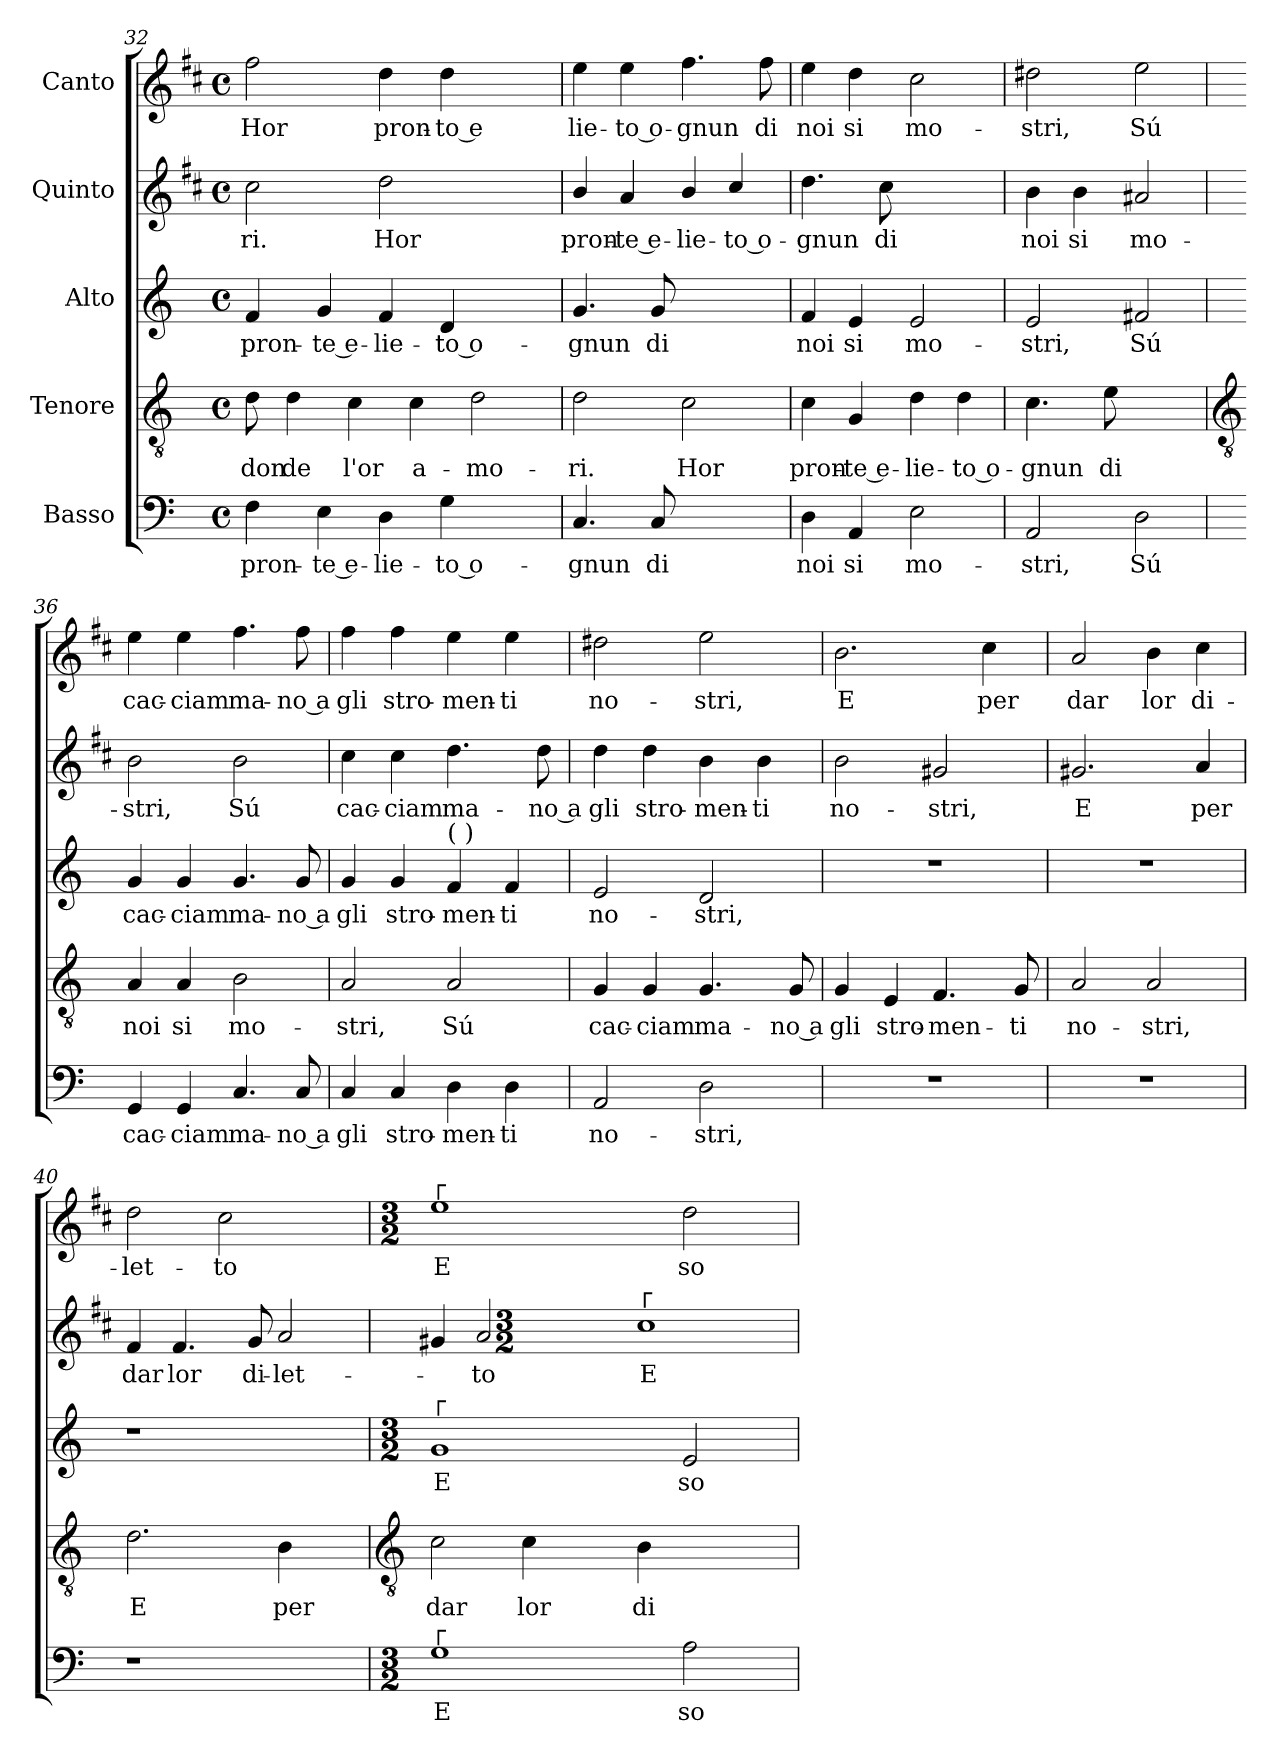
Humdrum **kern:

**kern	**text	**kern	**text	**kern	**text	**kern	**text	**kern	**text
*part5	*part5	*part4	*part4	*part3	*part3	*part2	*part2	*part1	*part1
*staff5	*staff5	*staff4	*staff4	*staff3	*staff3	*staff2	*staff2	*staff1	*staff1
*I"Basso	*	*I"Tenore	*	*I"Alto	*	*I"Quinto	*	*I"Canto	*
*clefF4	*	*clefGv2	*	*clefG2	*	*clefG2	*	*clefG2	*
*	*	*	*	*	*	*ITrd1c2	*	*ITrd1c2	*
*k[]	*	*k[]	*	*k[]	*	*k[]	*	*k[]	*
*C:	*	*C:	*	*C:	*	*C:	*	*C:	*
*M4/4	*	*M4/4	*	*M4/4	*	*M4/4	*	*M4/4	*
*met(c)	*	*met(c)	*	*met(c)	*	*met(c)	*	*met(c)	*
=32	=32	=32	=32	=32	=32	=32	=32	=32	=32
!	!LO:LY:b	!	!LO:LY:b	!	!LO:LY:b	!	!LO:LY:b	!	!LO:LY:b
*	*	*	*	*	*	*^	*	*	*
4F	pron-	8d	don	4f	pron-	2b	4.ryy	-ri.	2ee	Hor
!	!	!	!LO:LY:b	!	!	!	!	!	!	!
.	.	4d	de	.	.	.	.	.	.	.
!	!LO:LY:b	!	!	!	!LO:LY:b	!	!	!	!	!
4E	-te e-	.	.	4g	-te e-	.	.	.	.	.
!	!	!	!LO:LY:b	!	!	!	!	!	!	!
.	.	4c	l'or	.	.	.	1ryy	.	.	.
!	!LO:LY:b	!	!	!	!LO:LY:b	!	!	!LO:LY:b	!	!LO:LY:b
4D	-lie-	.	.	4f	-lie-	2cc	.	Hor	4cc	pron-
!	!	!	!LO:LY:b	!	!	!	!	!	!	!
.	.	4c	a-	.	.	.	.	.	.	.
!	!LO:LY:b	!	!	!	!LO:LY:b	!	!	!	!	!LO:LY:b
4G	-to o-	.	.	4d	-to o-	.	.	.	4cc	-to e
!	!	!	!LO:LY:b	!	!	!	!	!	!	!
.	.	2d	-mo-	.	.	.	.	.	.	.
4.ryy	.	.	.	4.ryy	.	4.ryy	.	.	4.ryy	.
=33	=33	=33	=33	=33	=33	=33	=33	=33	=33	=33
!	!LO:LY:b	!	!LO:LY:b	!	!LO:LY:b	!	!	!LO:LY:b	!	!LO:LY:b
4.C	-gnun	2d	-ri.	4.g	-gnun	4a	1ryy	pron-	4dd	lie-
!	!	!	!	!	!	!	!	!LO:LY:b	!	!LO:LY:b
.	.	.	.	.	.	4g	.	-te e-	4dd	-to o-
!	!LO:LY:b	!	!	!	!LO:LY:b	!	!	!	!	!
8C	di	.	.	8g	di	.	.	.	.	.
!	!	!	!LO:LY:b	!	!	!	!	!LO:LY:b	!	!LO:LY:b
2ryy	.	2c	Hor	2ryy	.	4a	.	-lie-	4.ee	-gnun
!	!	!	!	!	!	!	!	!LO:LY:b	!	!
.	.	.	.	.	.	4b	.	-to o-	.	.
!	!	!	!	!	!	!	!	!	!	!LO:LY:b
.	.	.	.	.	.	.	.	.	8ee	di
!!LO:LB:g=z
=34	=34	=34	=34	=34	=34	=34	=34	=34	=34	=34
!	!LO:LY:b	!	!LO:LY:b	!	!LO:LY:b	!	!	!LO:LY:b	!	!LO:LY:b
4D	noi	4c	pron-	4f	noi	4.cc	2ryy	-gnun	4dd	noi
!	!LO:LY:b	!	!LO:LY:b	!	!LO:LY:b	!	!	!	!	!LO:LY:b
4AA	si	4G	-te e-	4e	si	.	.	.	4cc	si
!	!	!	!	!	!	!	!	!LO:LY:b	!	!
.	.	.	.	.	.	8b	.	di	.	.
!	!LO:LY:b	!	!LO:LY:b	!	!LO:LY:b	!	!	!	!	!LO:LY:b
2E	mo-	4d	-lie-	2e	mo-	2ryy	2ryy	.	2b	mo-
!	!	!	!LO:LY:b	!	!	!	!	!	!	!
.	.	4d	-to o-	.	.	.	.	.	.	.
*	*	*	*	*	*	*v	*v	*	*	*
!!LO:LB:g=z
=35	=35	=35	=35	=35	=35	=35	=35	=35	=35
!	!LO:LY:b	!	!LO:LY:b	!	!LO:LY:b	!	!LO:LY:b	!	!LO:LY:b
2AA	-stri,	4.c	-gnun	2e	-stri,	4a	noi	2cc#X	-stri,
!	!	!	!	!	!	!	!LO:LY:b	!	!
.	.	.	.	.	.	4a	si	.	.
!	!	!	!LO:LY:b	!	!	!	!	!	!
.	.	8e	di	.	.	.	.	.	.
!	!LO:LY:b	!	!	!	!LO:LY:b	!	!LO:LY:b	!	!LO:LY:b
2D	Sú	2ryy	.	2f#X	Sú	2g#X	mo-	2dd	Sú
!!LO:LB:g=z
=36	=36	=36	=36	=36	=36	=36	=36	=36	=36
*	*	*clefGv2	*	*	*	*	*	*	*
!	!LO:LY:b	!	!LO:LY:b	!	!LO:LY:b	!	!LO:LY:b	!	!LO:LY:b
4GG	cac-	4A	noi	4g	cac-	2a	-stri,	4dd	cac-
!	!LO:LY:b	!	!LO:LY:b	!	!LO:LY:b	!	!	!	!LO:LY:b
4GG	-ciam	4A	si	4g	-ciam	.	.	4dd	-ciam
!	!LO:LY:b	!	!LO:LY:b	!	!LO:LY:b	!	!LO:LY:b	!	!LO:LY:b
4.C	ma-	2B	mo-	4.g	ma-	2a	Sú	4.ee	ma-
!	!LO:LY:b	!	!	!	!LO:LY:b	!	!	!	!LO:LY:b
8C	-no a	.	.	8g	-no a	.	.	8ee	-no a
=37	=37	=37	=37	=37	=37	=37	=37	=37	=37
!	!LO:LY:b	!	!LO:LY:b	!	!LO:LY:b	!	!LO:LY:b	!	!LO:LY:b
4C	gli	2A	-stri,	4g	gli	4b	cac-	4ee	gli
!	!LO:LY:b	!	!	!	!LO:LY:b	!	!LO:LY:b	!	!LO:LY:b
4C	stro-	.	.	4g	stro-	4b	-ciam	4ee	stro-
!	!	!	!	!LO:TX:a:t=(  )	!	!	!	!	!
!	!LO:LY:b	!	!LO:LY:b	!	!LO:LY:b	!	!LO:LY:b	!	!LO:LY:b
4D	-men-	2A	Sú	4f	-men-	4.cc	ma-	4dd	-men-
!	!LO:LY:b	!	!	!	!LO:LY:b	!	!	!	!LO:LY:b
4D	-ti	.	.	4f	-ti	.	.	4dd	-ti
!	!	!	!	!	!	!	!LO:LY:b	!	!
.	.	.	.	.	.	8cc	-no a	.	.
=38	=38	=38	=38	=38	=38	=38	=38	=38	=38
!	!LO:LY:b	!	!LO:LY:b	!	!LO:LY:b	!	!LO:LY:b	!	!LO:LY:b
2AA	no-	4G	cac-	2e	no-	4cc	gli	2cc#X	no-
!	!	!	!LO:LY:b	!	!	!	!LO:LY:b	!	!
.	.	4G	-ciam	.	.	4cc	stro-	.	.
!	!LO:LY:b	!	!LO:LY:b	!	!LO:LY:b	!	!LO:LY:b	!	!LO:LY:b
2D	-stri,	4.G	ma-	2d	-stri,	4a	-men-	2dd	-stri,
!	!	!	!	!	!	!	!LO:LY:b	!	!
.	.	.	.	.	.	4a	-ti	.	.
!	!	!	!LO:LY:b	!	!	!	!	!	!
.	.	8G	-no a	.	.	.	.	.	.
=39	=39	=39	=39	=39	=39	=39	=39	=39	=39
!	!	!	!LO:LY:b	!	!	!	!LO:LY:b	!	!LO:LY:b
1r	.	4G	gli	1r	.	2a	no-	2.a	E
!	!	!	!LO:LY:b	!	!	!	!	!	!
.	.	4E	stro-	.	.	.	.	.	.
!	!	!	!LO:LY:b	!	!	!	!LO:LY:b	!	!
.	.	4.F	-men-	.	.	2f#X	-stri,	.	.
!	!	!	!	!	!	!	!	!	!LO:LY:b
.	.	.	.	.	.	.	.	4b	per
!	!	!	!LO:LY:b	!	!	!	!	!	!
.	.	8G	-ti	.	.	.	.	.	.
!!LO:LB:g=z
=40	=40	=40	=40	=40	=40	=40	=40	=40	=40
!	!	!	!LO:LY:b	!	!	!	!LO:LY:b	!	!LO:LY:b
1r	.	2A	no-	1r	.	2.f#	E	2g	dar
!	!	!	!LO:LY:b	!	!	!	!	!	!LO:LY:b
.	.	2A	-stri,	.	.	.	.	4a	lor
!	!	!	!	!	!	!	!LO:LY:b	!	!LO:LY:b
.	.	.	.	.	.	4g	per	4b	di-
!!LO:LB:g=z
=40A	=40A	=40A	=40A	=40A	=40A	=40A	=40A	=40A	=40A
!	!	!	!LO:LY:b	!	!	!	!LO:LY:b	!	!LO:LY:b
1r	.	2.d	E	1r	.	4e	dar	2cc	-let-
!	!	!	!	!	!	!	!LO:LY:b	!	!
.	.	.	.	.	.	4.e	lor	.	.
!	!	!	!	!	!	!	!	!	!LO:LY:b
.	.	.	.	.	.	.	.	2b	-to
!	!	!	!	!	!	!	!LO:LY:b	!	!
.	.	.	.	.	.	8f	di-	.	.
!	!	!	!LO:LY:b	!	!	!	!LO:LY:b	!	!
.	.	4B	per	.	.	2g	-let-	.	.
4ryy	.	4ryy	.	4ryy	.	.	.	4ryy	.
!!LO:LB:g=z
=41A	=41A	=41A	=41A	=41A	=41A	=41A	=41A	=41A	=41A
*	*	*clefGv2	*	*	*	*	*	*	*
*M3/2	*	*	*	*M3/2	*	*	*	*M3/2	*
!	!	!	!	!	!	!	!	!LO:TX:a:t=┌	!
!	!	!	!	!LO:TX:a:t=┌	!	!	!	!	!
!LO:TX:a:t=┌	!	!	!	!	!	!	!	!	!
!	!LO:LY:b	!	!LO:LY:b	!	!LO:LY:b	!	!	!	!LO:LY:b
1G	E	2c	dar	1g	E	4f#X	.	1dd	E
!	!	!	!	!	!	!	!LO:LY:b	!	!
.	.	.	.	.	.	2g	-to	.	.
!	!	!	!LO:LY:b	!	!	!	!	!	!
.	.	4c	lor	.	.	.	.	.	.
*	*	*	*	*	*	*M3/2	*	*	*
!	!	!	!	!	!	!LO:TX:a:t=┌	!	!	!
!	!	!	!LO:LY:b	!	!	!	!LO:LY:b	!	!
.	.	4B	di-	.	.	1b	E	.	.
!	!LO:LY:b	!	!	!	!LO:LY:b	!	!	!	!LO:LY:b
2A	so-	2.ryy	.	2e	so-	.	.	2cc	so-
4ryy	.	.	.	4ryy	.	.	.	4ryy	.
=	=	=	=	=	=	=	=	=	=
*-	*-	*-	*-	*-	*-	*-	*-	*-	*-
